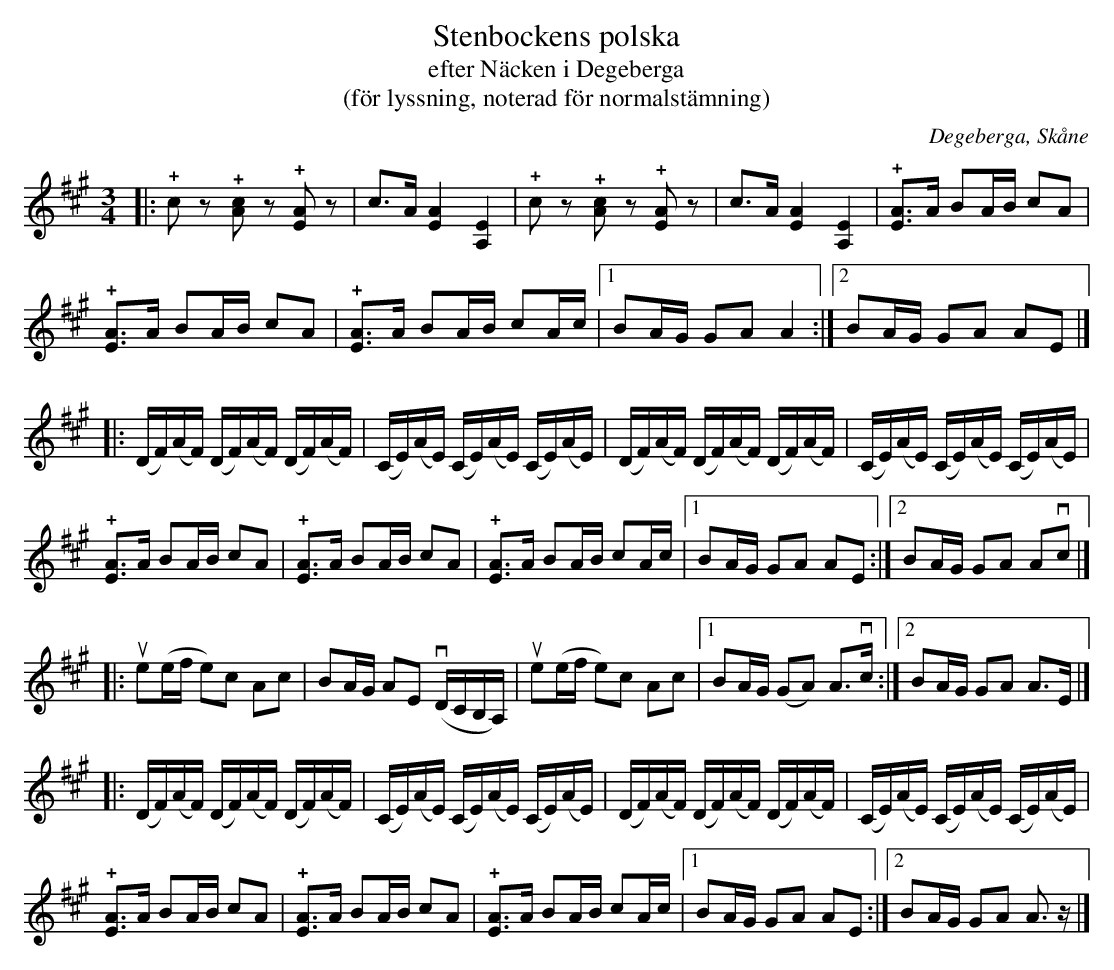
X:1
T:Stenbockens polska
T:efter Näcken i Degeberga
T:(för lyssning, noterad för normalstämning)
O:Degeberga, Skåne
M:3/4
L:1/4
Q:110
K:A
[L:1/8]|: !+!cz !+![Ac]z !+![EA]z | c>A [EA]2 [A,E]2 | !+!cz !+![Ac]z !+![EA]z | c>A [EA]2 [A,E]2 | !+![EA]>A BA/B/ cA |
 !+![EA]>A BA/B/ cA | !+![EA]>A BA/B/ cA/c/ |1 BA/G/ GA A2 :|2 BA/G/ GA AE |]
[L:1/16]|: (DF)(AF) (DF)(AF) (DF)(AF) | (CE)(AE) (CE)(AE) (CE)(AE) | (DF)(AF) (DF)(AF) (DF)(AF) | (CE)(AE) (CE)(AE) (CE)(AE) |
[L:1/8] !+![EA]>A BA/B/ cA | !+![EA]>A BA/B/ cA | !+![EA]>A BA/B/ cA/c/ |1 BA/G/ GA AE :|2 BA/G/ GA Avc |]
[L:1/8] |: ue(e/f/ e)c Ac | BA/G/ AE v(D/C/B,/A,/) | ue(e/f/ e)c Ac |1 BA/G/ (GA) A>vc :|2 BA/G/ GA A>E |]
[L:1/16]|: (DF)(AF) (DF)(AF) (DF)(AF) | (CE)(AE) (CE)(AE) (CE)(AE) | (DF)(AF) (DF)(AF) (DF)(AF) | (CE)(AE) (CE)(AE) (CE)(AE) |
[L:1/8] !+![EA]>A BA/B/ cA | !+![EA]>A BA/B/ cA | !+![EA]>A BA/B/ cA/c/ |1 BA/G/ GA AE :|2 BA/G/ GA A>z |]
